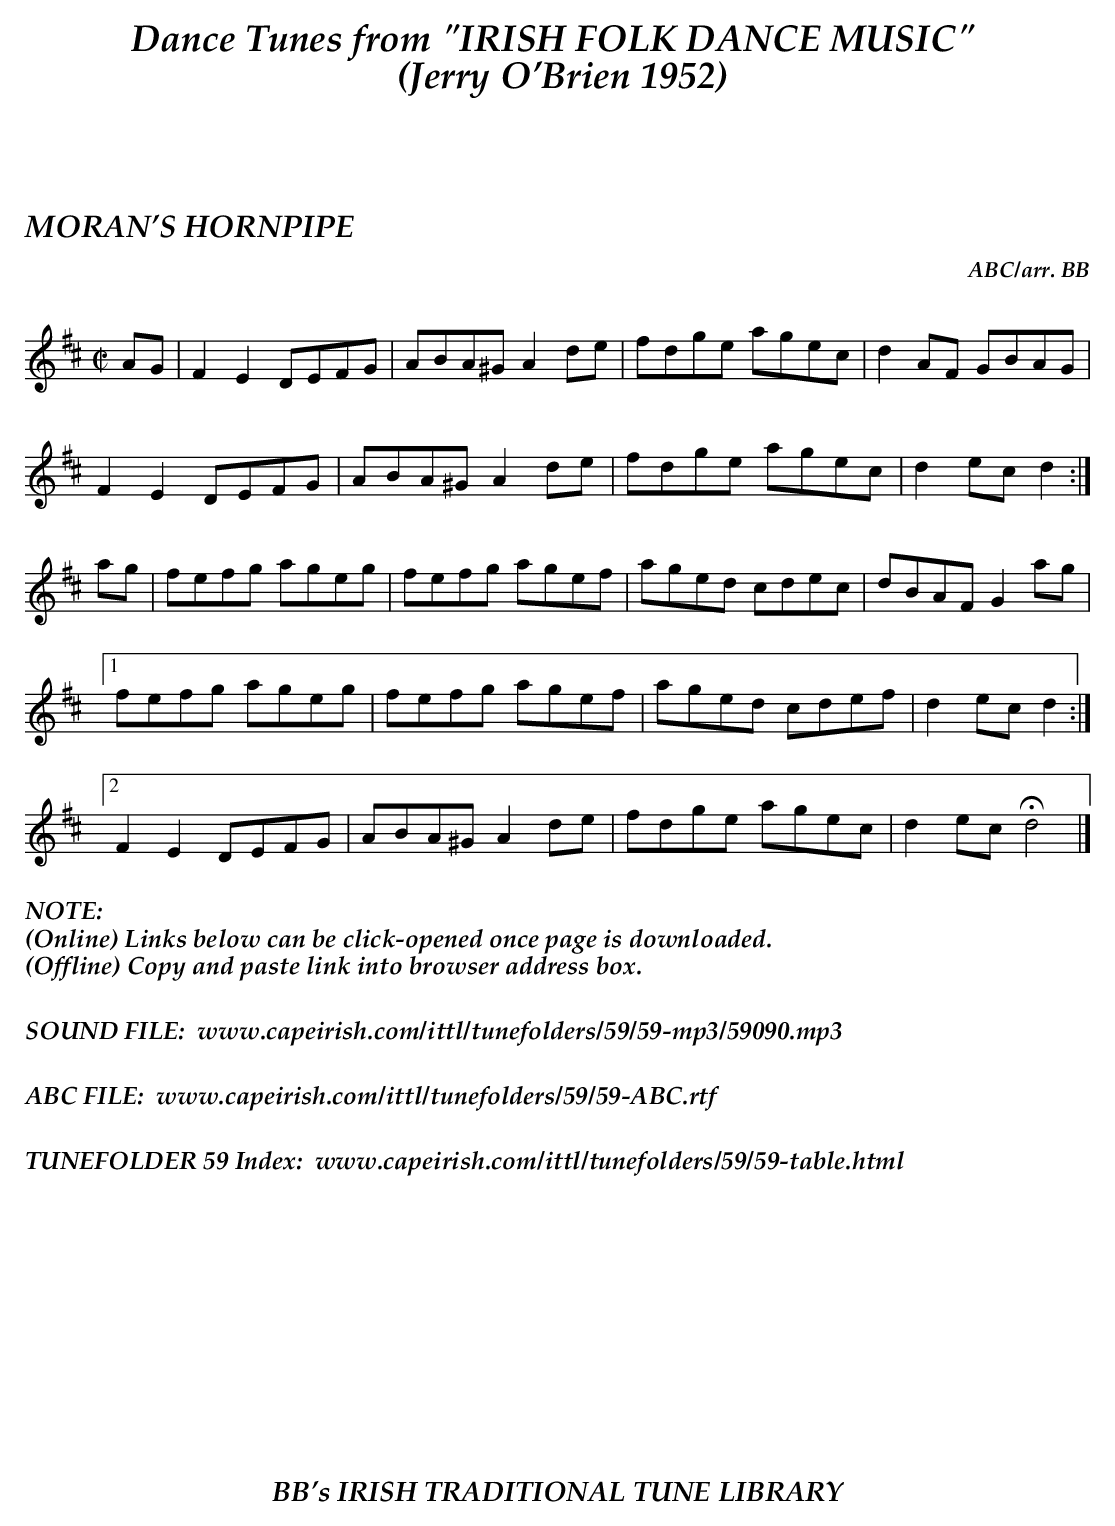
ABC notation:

X:1
T:MORAN'S HORNPIPE
C:ABC/arr. BB
M:C|
K:D
AG|F2E2 DEFG|ABA^G A2de|fdge agec|d2 AF GBAG|
F2E2 DEFG|ABA^G A2de|fdge agec|d2ec d2 :|
ag|fefg ageg|fefg agef|aged cdec|dBAF G2ag|
[1 fefg ageg|fefg agef|aged cdef|d2ec d2 :|
[2 F2E2 DEFG|ABA^G A2de|fdge agec|d2ec Hd4 |]
%%textfont "Palatino-BoldItalic" 16
%%begintext
%%NOTE:
(Online) Links below can be click-opened once page is downloaded.
(Offline) Copy and paste link into browser address box.
%%
%%
SOUND FILE:  www.capeirish.com/ittl/tunefolders/59/59-mp3/59090.mp3
%%
%%
ABC FILE:  www.capeirish.com/ittl/tunefolders/59/59-ABC.rtf
%%
%%
TUNEFOLDER 59 Index:  www.capeirish.com/ittl/tunefolders/59/59-table.html
